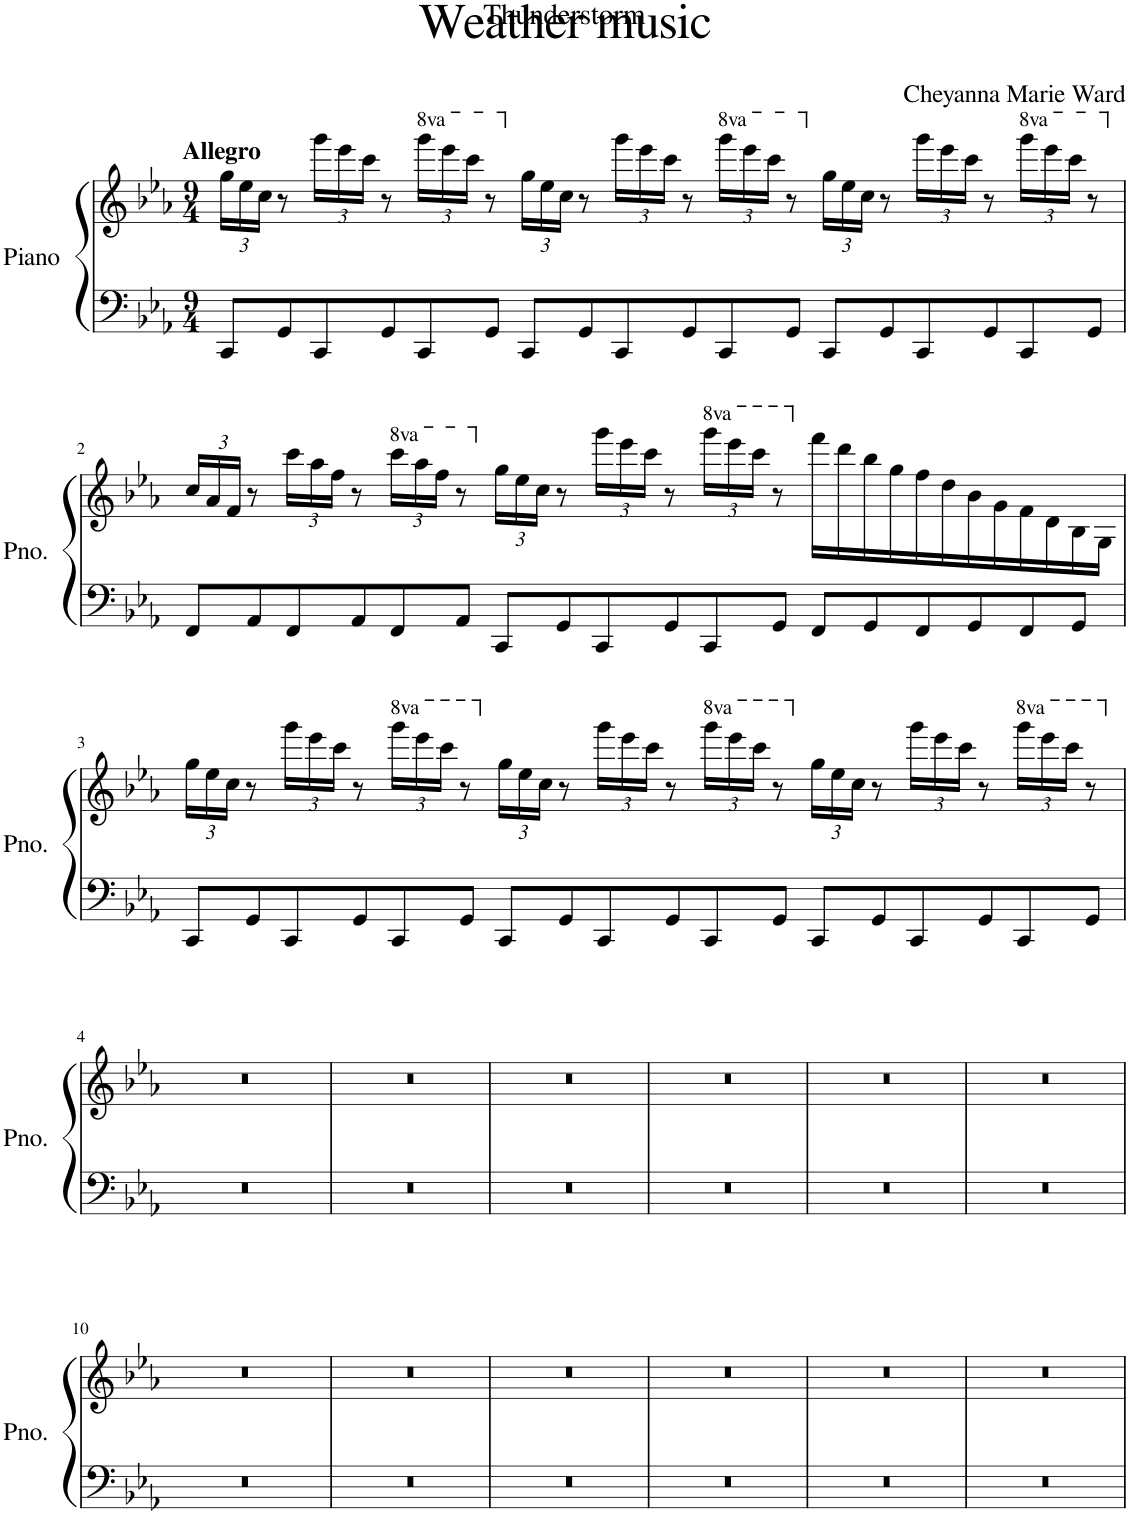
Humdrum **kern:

**kern	**kern
*part1	*part1
*staff2	*staff1
*I"Piano	*
*I'Pno.	*
*clefF4	*clefG2
*k[b-e-a-]	*k[b-e-a-]
*M9/4	*M9/4
*	*Xbrackettup
=1	=1
!	!LO:TX:a:B:t=Allegro
8CC/L	24gg\LL
.	24ee-\
.	24cc\JJ
8GG/	8r
8CC/	24ggg\LL
.	24eee-\
.	24ccc\JJ
8GG/	8r
*	*8va
8CC/	24gggg\LL
.	24eeee-\
.	24cccc\JJ
8GG/J	8r
*	*X8va
8CC/L	24gg\LL
.	24ee-\
.	24cc\JJ
8GG/	8r
8CC/	24ggg\LL
.	24eee-\
.	24ccc\JJ
8GG/	8r
*	*8va
8CC/	24gggg\LL
.	24eeee-\
.	24cccc\JJ
8GG/J	8r
*	*X8va
8CC/L	24gg\LL
.	24ee-\
.	24cc\JJ
8GG/	8r
8CC/	24ggg\LL
.	24eee-\
.	24ccc\JJ
8GG/	8r
*	*8va
8CC/	24gggg\LL
.	24eeee-\
.	24cccc\JJ
8GG/J	8r
!!LO:LB:g=z
=2	=2
*	*X8va
8FF/L	24cc/LL
.	24a-/
.	24f/JJ
8AA-/	8r
8FF/	24ccc\LL
.	24aa-\
.	24ff\JJ
8AA-/	8r
*	*8va
8FF/	24cccc\LL
.	24aaa-\
.	24fff\JJ
8AA-/J	8r
*	*X8va
8CC/L	24gg\LL
.	24ee-\
.	24cc\JJ
8GG/	8r
8CC/	24ggg\LL
.	24eee-\
.	24ccc\JJ
8GG/	8r
*	*8va
8CC/	24gggg\LL
.	24eeee-\
.	24cccc\JJ
8GG/J	8r
*	*X8va
8FF/L	16fff\LL
.	16ddd\
8GG/	16bb-\
.	16gg\
8FF/	16ff\
.	16dd\
8GG/	16b-\
.	16g\
8FF/	16f\
.	16d\
8GG/J	16B-\
.	16G\JJ
!!LO:LB:g=z
=3	=3
8CC/L	24gg\LL
.	24ee-\
.	24cc\JJ
8GG/	8r
8CC/	24ggg\LL
.	24eee-\
.	24ccc\JJ
8GG/	8r
*	*8va
8CC/	24gggg\LL
.	24eeee-\
.	24cccc\JJ
8GG/J	8r
*	*X8va
8CC/L	24gg\LL
.	24ee-\
.	24cc\JJ
8GG/	8r
8CC/	24ggg\LL
.	24eee-\
.	24ccc\JJ
8GG/	8r
*	*8va
8CC/	24gggg\LL
.	24eeee-\
.	24cccc\JJ
8GG/J	8r
*	*X8va
8CC/L	24gg\LL
.	24ee-\
.	24cc\JJ
8GG/	8r
8CC/	24ggg\LL
.	24eee-\
.	24ccc\JJ
8GG/	8r
*	*8va
8CC/	24gggg\LL
.	24eeee-\
.	24cccc\JJ
8GG/J	8r
!!LO:LB:g=z
=4	=4
*	*X8va
4%9r	4%9r
=5	=5
4%9r	4%9r
=6	=6
4%9r	4%9r
=7	=7
4%9r	4%9r
=8	=8
4%9r	4%9r
=9	=9
4%9r	4%9r
!!LO:LB:g=z
=10	=10
4%9r	4%9r
=11	=11
4%9r	4%9r
=12	=12
4%9r	4%9r
=13	=13
4%9r	4%9r
=14	=14
4%9r	4%9r
=15	=15
4%9r	4%9r
=	=
*-	*-
